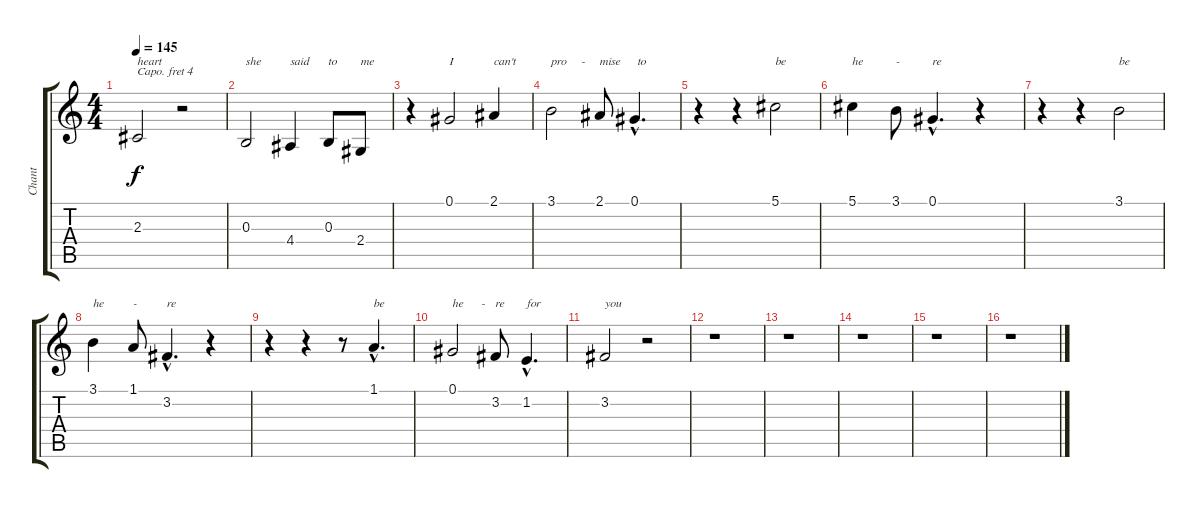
\track ("Chant" "Chant") {instrument clarinet}
\staff {score tabs}
\capo 4
\tuning (E4 B3 G3 D3 A2 E2) {hide}
\ts (4 4)
\tempo 145
\clef g2
\ks c
2.3.2{txt "heart" dy f} r.2 |
0.3.2{txt "she"} 4.4.4{txt "said"} 0.3.8{txt "to"} 2.4.8{txt "me"} |
r.4 0.1.2{txt "I"} 2.1.4{txt "can't"} |
3.1.2{txt "pro     -"} 2.1.8{txt "mise"} 0.1{hac}.4{d txt " to"} |
r.4 r.4 5.1.2{txt "be"} |
5.1.4{txt "he"} 3.1.8{txt "-"} 0.1{hac}.4{d txt "re"} r.4 |
r.4 r.4 3.1.2{txt "be"} |
3.1.4{txt "he"} 1.1.8{txt "-"} 3.2{hac}.4{d txt "re"} r.4 |
r.4 r.4 r.8 1.1{hac}.4{d txt "be"} |
0.1.2{txt "he      -"} 3.2.8{txt "re"} 1.2{hac}.4{d txt "for"} |
3.2.2{txt "you"} r.2 |
r.1 |
r.1 |
r.1 |
r.1 |
r.1
